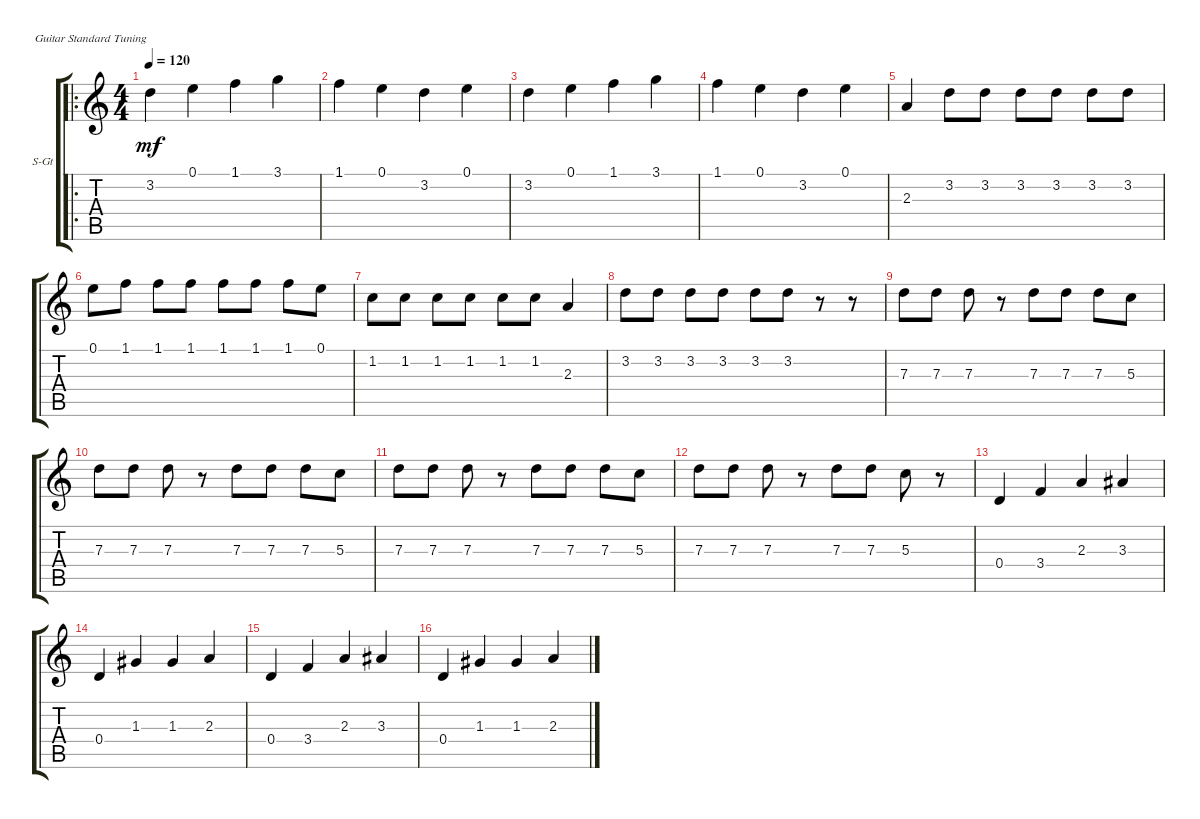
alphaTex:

\defaultSystemsLayout 4
\bracketExtendMode groupsimilarinstruments
\firstSystemTrackNameOrientation horizontal
\otherSystemsTrackNameOrientation horizontal
\track ("Solo" "S-Gt") {instrument acousticguitarsteel}
\staff {score tabs}
\tuning (E4 B3 G3 D3 A2 E2)
\ro
\ts (4 4)
\tempo 120
\clef g2
\ks c
3.2.4{dy mf instrument acousticguitarsteel} 0.1.4 1.1.4 3.1.4 |
1.1.4 0.1.4 3.2.4 0.1.4 |
3.2.4 0.1.4 1.1.4 3.1.4 |
1.1.4 0.1.4 3.2.4 0.1.4 |
2.3.4 3.2.8 3.2.8 3.2.8 3.2.8 3.2.8 3.2.8 |
0.1.8 1.1.8 1.1.8 1.1.8 1.1.8 1.1.8 1.1.8 0.1.8 |
1.2.8 1.2.8 1.2.8 1.2.8 1.2.8 1.2.8 2.3.4 |
3.2.8 3.2.8 3.2.8 3.2.8 3.2.8 3.2.8 r.8 r.8 |
7.3.8 7.3.8 7.3.8 r.8 7.3.8 7.3.8 7.3.8 5.3.8 |
7.3.8 7.3.8 7.3.8 r.8 7.3.8 7.3.8 7.3.8 5.3.8 |
7.3.8 7.3.8 7.3.8 r.8 7.3.8 7.3.8 7.3.8 5.3.8 |
7.3.8 7.3.8 7.3.8 r.8 7.3.8 7.3.8 5.3.8 r.8 |
0.4.4 3.4.4 2.3.4 3.3.4 |
0.4.4 1.3.4 1.3.4 2.3.4 |
0.4.4 3.4.4 2.3.4 3.3.4 |
0.4.4 1.3.4 1.3.4 2.3.4
